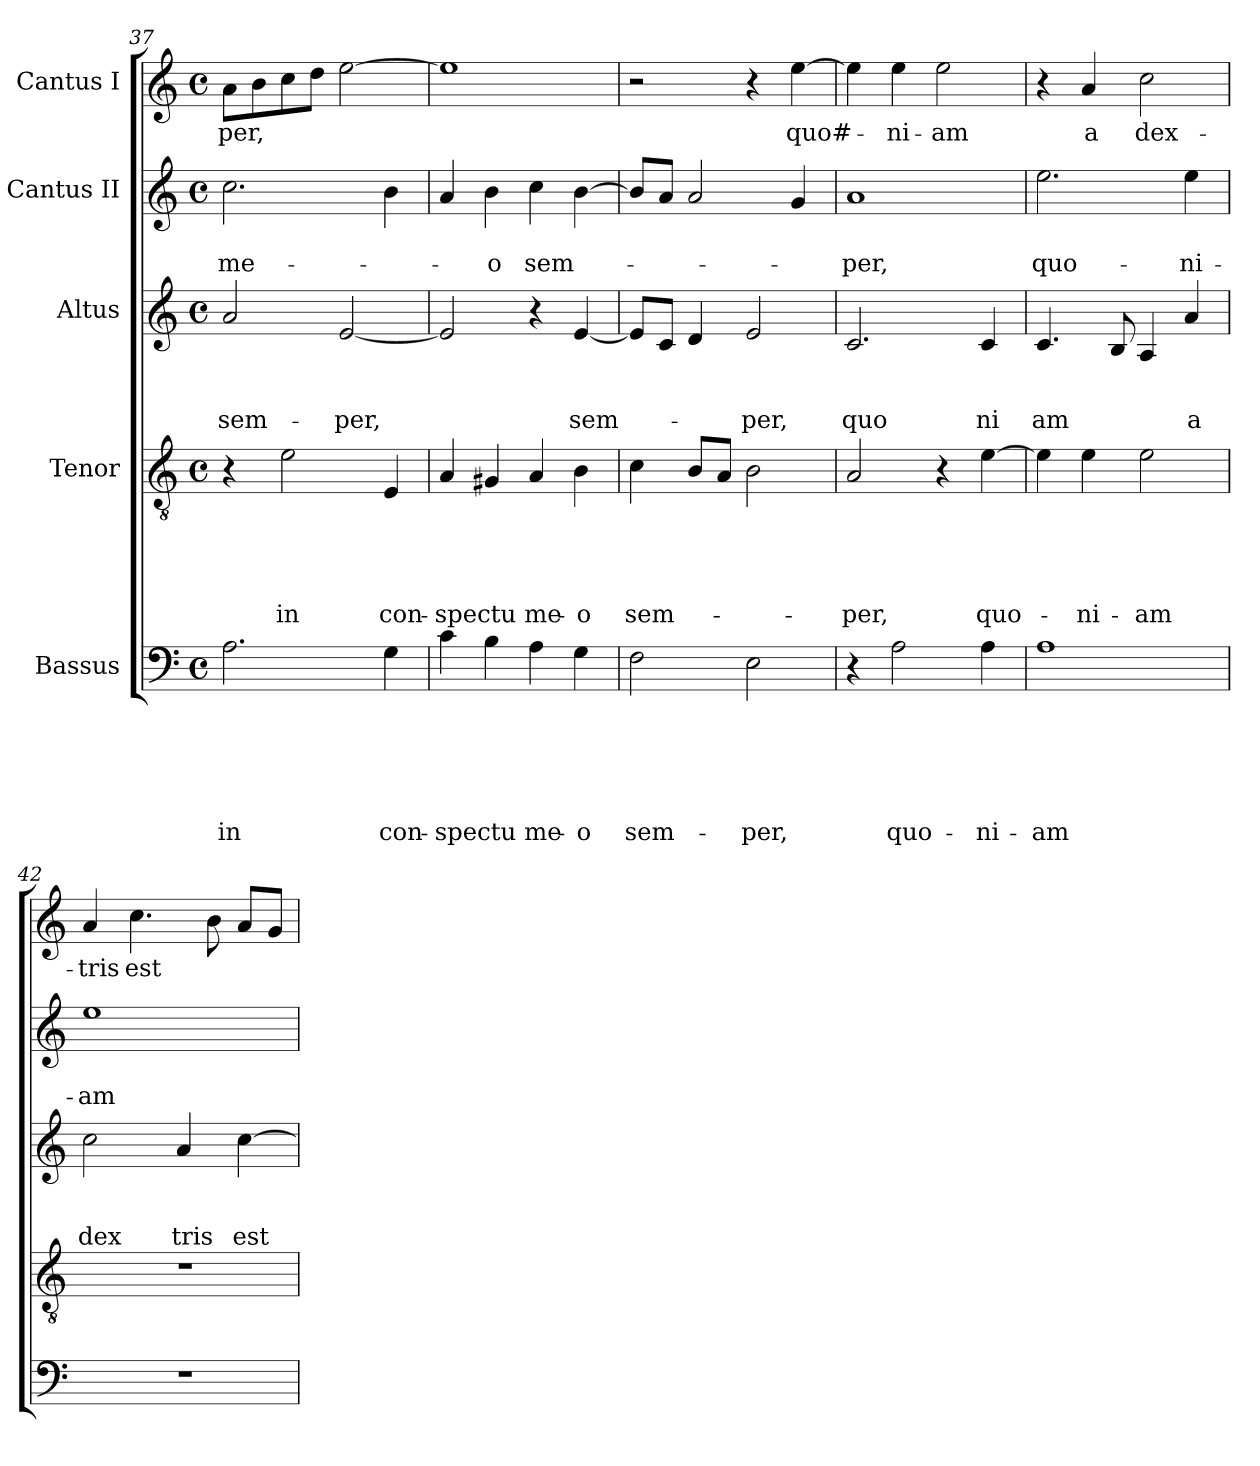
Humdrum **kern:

**kern	**text	**text	**text	**text	**text	**text	**kern	**text	**text	**text	**text	**text	**kern	**text	**text	**text	**kern	**text	**text	**kern	**text
*part5	*part5	*part5	*part5	*part5	*part5	*part5	*part4	*part4	*part4	*part4	*part4	*part4	*part3	*part3	*part3	*part3	*part2	*part2	*part2	*part1	*part1
*staff5	*staff5	*staff5	*staff5	*staff5	*staff5	*staff5	*staff4	*staff4	*staff4	*staff4	*staff4	*staff4	*staff3	*staff3	*staff3	*staff3	*staff2	*staff2	*staff2	*staff1	*staff1
*I"Bassus	*	*	*	*	*	*	*I"Tenor	*	*	*	*	*	*I"Altus	*	*	*	*I"Cantus II	*	*	*I"Cantus I	*
*clefF4	*	*	*	*	*	*	*clefGv2	*	*	*	*	*	*clefG2	*	*	*	*clefG2	*	*	*clefG2	*
*k[]	*	*	*	*	*	*	*k[]	*	*	*	*	*	*k[]	*	*	*	*k[]	*	*	*k[]	*
*C:	*	*	*	*	*	*	*C:	*	*	*	*	*	*C:	*	*	*	*C:	*	*	*C:	*
*M4/4	*	*	*	*	*	*	*M4/4	*	*	*	*	*	*M4/4	*	*	*	*M4/4	*	*	*M4/4	*
*met(c)	*	*	*	*	*	*	*met(c)	*	*	*	*	*	*met(c)	*	*	*	*met(c)	*	*	*met(c)	*
=37	=37	=37	=37	=37	=37	=37	=37	=37	=37	=37	=37	=37	=37	=37	=37	=37	=37	=37	=37	=37	=37
!	!	!	!	!	!	!LO:LY:b	!	!	!	!	!	!	!	!	!	!LO:LY:b	!	!	!LO:LY:b	!	!LO:LY:b
2.A\	.	.	.	.	.	in	4r	.	.	.	.	.	2a/	.	.	sem-	2.cc\	.	me-	8a\L	per,
.	.	.	.	.	.	.	.	.	.	.	.	.	.	.	.	.	.	.	.	8b\	.
!	!	!	!	!	!	!	!	!	!	!	!	!LO:LY:b	!	!	!	!	!	!	!	!	!
.	.	.	.	.	.	.	2e\	.	.	.	.	in	.	.	.	.	.	.	.	8cc\	.
.	.	.	.	.	.	.	.	.	.	.	.	.	.	.	.	.	.	.	.	8dd\J	.
!	!	!	!	!	!	!	!	!	!	!	!	!	!	!	!	!LO:LY:b	!	!	!	!	!
.	.	.	.	.	.	.	.	.	.	.	.	.	[<2e/	.	.	-per,	.	.	.	[>2ee\	.
!	!	!	!	!	!	!LO:LY:b	!	!	!	!	!	!LO:LY:b	!	!	!	!	!	!	!	!	!
4G\	.	.	.	.	.	con-	4E/	.	.	.	.	con-	.	.	.	.	4b\	.	.	.	.
=38	=38	=38	=38	=38	=38	=38	=38	=38	=38	=38	=38	=38	=38	=38	=38	=38	=38	=38	=38	=38	=38
!	!	!	!	!	!	!LO:LY:b	!	!	!	!	!	!LO:LY:b	!	!	!	!	!	!	!	!	!
4c\	.	.	.	.	.	-spectu	4A/	.	.	.	.	-spectu	2e/]	.	.	.	4a/	.	.	1ee]	.
!	!	!	!	!	!	!	!	!	!	!	!	!	!	!	!	!	!	!	!LO:LY:b	!	!
4B\	.	.	.	.	.	.	4G#X/	.	.	.	.	.	.	.	.	.	4b\	.	-o	.	.
!	!	!	!	!	!	!LO:LY:b	!	!	!	!	!	!LO:LY:b	!	!	!	!	!	!	!LO:LY:b	!	!
4A\	.	.	.	.	.	me-	4A/	.	.	.	.	me-	4r	.	.	.	4cc\	.	sem-	.	.
!	!	!	!	!	!	!LO:LY:b	!	!	!	!	!	!LO:LY:b	!	!	!	!LO:LY:b	!	!	!	!	!
4G\	.	.	.	.	.	-o	4B\	.	.	.	.	-o	[>4e/	.	.	sem-	[>4b\	.	.	.	.
!!LO:PB:g=z
=39	=39	=39	=39	=39	=39	=39	=39	=39	=39	=39	=39	=39	=39	=39	=39	=39	=39	=39	=39	=39	=39
!	!	!	!	!	!	!LO:LY:b	!	!	!	!	!	!LO:LY:b	!	!	!	!	!	!	!	!	!
2F\	.	.	.	.	.	sem-	4c\	.	.	.	.	sem-	8e/L]	.	.	.	8b/L]	.	.	2r	.
.	.	.	.	.	.	.	.	.	.	.	.	.	8c/J	.	.	.	8a/J	.	.	.	.
.	.	.	.	.	.	.	8B/L	.	.	.	.	.	4d/	.	.	.	2a/	.	.	.	.
.	.	.	.	.	.	.	8A/J	.	.	.	.	.	.	.	.	.	.	.	.	.	.
!	!	!	!	!	!	!LO:LY:b	!	!	!	!	!	!	!	!	!	!LO:LY:b	!	!	!	!	!
2E\	.	.	.	.	.	-per,	2B\	.	.	.	.	.	2e/	.	.	-per,	.	.	.	4r	.
!	!	!	!	!	!	!	!	!	!	!	!	!	!	!	!	!	!	!	!	!	!LO:LY:b
.	.	.	.	.	.	.	.	.	.	.	.	.	.	.	.	.	4g/	.	.	[>4ee\	quo#-
=40	=40	=40	=40	=40	=40	=40	=40	=40	=40	=40	=40	=40	=40	=40	=40	=40	=40	=40	=40	=40	=40
!	!	!	!	!	!	!	!	!	!	!	!	!LO:LY:b	!	!	!	!LO:LY:b	!	!	!LO:LY:b	!	!
4r	.	.	.	.	.	.	2A/	.	.	.	.	-per,	2.c/	.	.	quo	1a	.	-per,	4ee\]	.
!	!	!	!	!	!	!LO:LY:b	!	!	!	!	!	!	!	!	!	!	!	!	!	!	!LO:LY:b
2A\	.	.	.	.	.	quo-	.	.	.	.	.	.	.	.	.	.	.	.	.	4ee\	-ni-
!	!	!	!	!	!	!	!	!	!	!	!	!	!	!	!	!	!	!	!	!	!LO:LY:b
.	.	.	.	.	.	.	4r	.	.	.	.	.	.	.	.	.	.	.	.	2ee\	-am
!	!	!	!	!	!	!LO:LY:b	!	!	!	!	!	!LO:LY:b	!	!	!	!LO:LY:b	!	!	!	!	!
4A\	.	.	.	.	.	-ni-	[>4e\	.	.	.	.	quo-	4c/	.	.	ni	.	.	.	.	.
=41	=41	=41	=41	=41	=41	=41	=41	=41	=41	=41	=41	=41	=41	=41	=41	=41	=41	=41	=41	=41	=41
!	!	!	!	!	!	!LO:LY:b	!	!	!	!	!	!	!	!	!	!LO:LY:b	!	!	!LO:LY:b	!	!
1A	.	.	.	.	.	-am	4e\]	.	.	.	.	.	4.c/	.	.	am	2.ee\	.	quo-	4r	.
!	!	!	!	!	!	!	!	!	!	!	!	!LO:LY:b	!	!	!	!	!	!	!	!	!LO:LY:b
.	.	.	.	.	.	.	4e\	.	.	.	.	-ni-	.	.	.	.	.	.	.	4a/	a
.	.	.	.	.	.	.	.	.	.	.	.	.	8B/	.	.	.	.	.	.	.	.
!	!	!	!	!	!	!	!	!	!	!	!	!LO:LY:b	!	!	!	!	!	!	!	!	!LO:LY:b
.	.	.	.	.	.	.	2e\	.	.	.	.	-am	4A/	.	.	.	.	.	.	2cc\	dex-
!	!	!	!	!	!	!	!	!	!	!	!	!	!	!	!	!LO:LY:b	!	!	!LO:LY:b	!	!
.	.	.	.	.	.	.	.	.	.	.	.	.	4a/	.	.	a	4ee\	.	-ni-	.	.
=42	=42	=42	=42	=42	=42	=42	=42	=42	=42	=42	=42	=42	=42	=42	=42	=42	=42	=42	=42	=42	=42
!	!	!	!	!	!	!	!	!	!	!	!	!	!	!	!	!LO:LY:b	!	!	!LO:LY:b	!	!LO:LY:b
1r	.	.	.	.	.	.	1r	.	.	.	.	.	2cc\	.	.	dex	1ee	.	-am	4a/	-tris
!	!	!	!	!	!	!	!	!	!	!	!	!	!	!	!	!	!	!	!	!	!LO:LY:b
.	.	.	.	.	.	.	.	.	.	.	.	.	.	.	.	.	.	.	.	4.cc\	est
!	!	!	!	!	!	!	!	!	!	!	!	!	!	!	!	!LO:LY:b	!	!	!	!	!
.	.	.	.	.	.	.	.	.	.	.	.	.	4a/	.	.	tris	.	.	.	.	.
.	.	.	.	.	.	.	.	.	.	.	.	.	.	.	.	.	.	.	.	8b\	.
!	!	!	!	!	!	!	!	!	!	!	!	!	!	!	!	!LO:LY:b	!	!	!	!	!
.	.	.	.	.	.	.	.	.	.	.	.	.	[>4cc\	.	.	est	.	.	.	8a/L	.
.	.	.	.	.	.	.	.	.	.	.	.	.	.	.	.	.	.	.	.	8g/J	.
=	=	=	=	=	=	=	=	=	=	=	=	=	=	=	=	=	=	=	=	=	=
*-	*-	*-	*-	*-	*-	*-	*-	*-	*-	*-	*-	*-	*-	*-	*-	*-	*-	*-	*-	*-	*-
